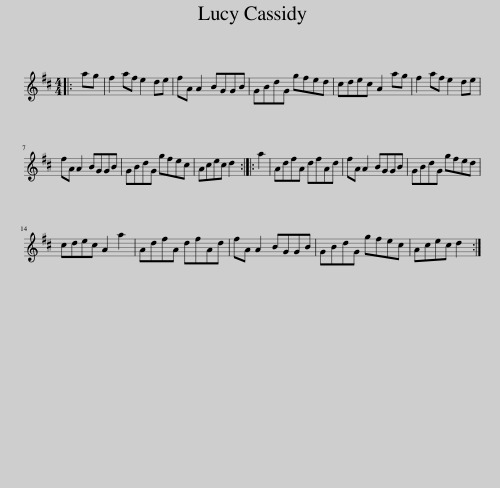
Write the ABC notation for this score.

X:1
L:1/8
M:4/4
I:linebreak $
K:D
V:1 treble
V:1
|: ag | f2 af e2 de | fA A2 BGGB | GBdG gfed | cdec A2 ag | %5
 f2 af e2 de |$ fA A2 BGGB | GBdG gfec | Acec d2 :: a2 | %10
 AdfA dfAd | fA A2 BGGB | GBdG gfed |$ cdec A2 a2 | AdfA dfAd | %15
 fA A2 BGGB | GBdG gfec | Acec d2 :| %18
